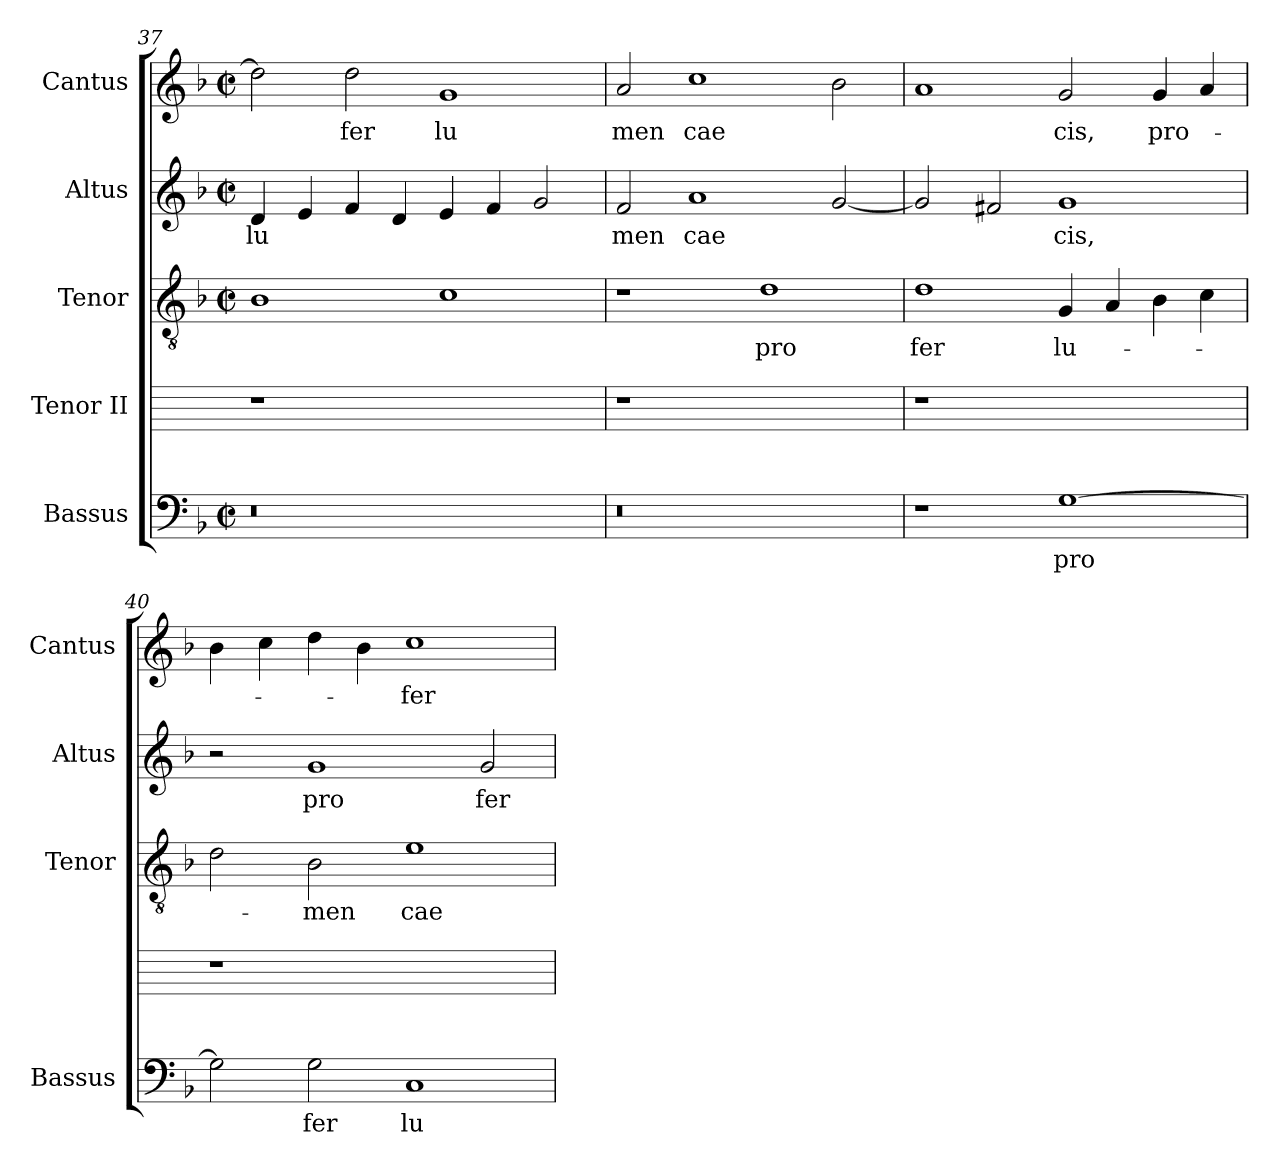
**kern	**text	**kern	**kern	**text	**kern	**text	**kern	**text
*part5	*part5	*part4	*part3	*part3	*part2	*part2	*part1	*part1
*staff5	*staff5	*staff4	*staff3	*staff3	*staff2	*staff2	*staff1	*staff1
*I"Bassus	*	*I"Tenor II	*I"Tenor	*	*I"Altus	*	*I"Cantus	*
*I'Bassus	*	*	*I'Tenor	*	*I'Altus	*	*I'Cantus	*
*clefF4	*	*	*clefGv2	*	*clefG2	*	*clefG2	*
*k[b-]	*	*	*k[b-]	*	*k[b-]	*	*k[b-]	*
*F:	*	*	*F:	*	*F:	*	*F:	*
*M2/2	*	*	*M2/2	*	*M2/2	*	*M2/2	*
*met(c|)	*	*	*met(c|)	*	*met(c|)	*	*met(c|)	*
=37	=37	=37	=37	=37	=37	=37	=37	=37
!	!	!	!	!	!	!LO:LY:b:cj	!	!
0r	.	1r	1B-	.	4d/	lu	2dd\]	.
.	.	.	.	.	4e/	.	.	.
!	!	!	!	!	!	!	!	!LO:LY:b:cj
.	.	.	.	.	4f/	.	2dd\	fer
.	.	.	.	.	4d/	.	.	.
!	!	!	!	!	!	!	!	!LO:LY:b:cj
.	.	1ryy	1c	.	4e/	.	1g	lu
.	.	.	.	.	4f/	.	.	.
.	.	.	.	.	2g/	.	.	.
=38	=38	=38	=38	=38	=38	=38	=38	=38
!	!	!	!	!	!	!LO:LY:b:cj	!	!LO:LY:b:cj
0r	.	1r	1r	.	2f/	men	2a/	men
!	!	!	!	!	!	!LO:LY:b:cj	!	!LO:LY:b:cj
.	.	.	.	.	1a	cae	1cc	cae
!	!	!	!	!LO:LY:b:cj	!	!	!	!
.	.	1ryy	1d	pro	.	.	.	.
.	.	.	.	.	[>2g/	.	2b-\	.
!!LO:LB:g=z
=39	=39	=39	=39	=39	=39	=39	=39	=39
!	!	!	!	!LO:LY:b:cj	!	!	!	!
1r	.	1r	1d	fer	2g/]	.	1a	.
.	.	.	.	.	2f#/	.	.	.
!	!LO:LY:b:cj	!	!	!LO:LY:b:cj	!	!LO:LY:b:cj	!	!LO:LY:b:cj
[>1G	pro	1ryy	4G/	lu-	1g	cis,	2g/	cis,
.	.	.	4A/	.	.	.	.	.
!	!	!	!	!	!	!	!	!LO:LY:b
.	.	.	4B-\	.	.	.	4g/	pro-
.	.	.	4c\	.	.	.	4a/	.
=40	=40	=40	=40	=40	=40	=40	=40	=40
2G\]	.	1r	2d\	.	2r	.	4b-\	.
.	.	.	.	.	.	.	4cc\	.
!	!LO:LY:b:cj	!	!	!LO:LY:b:cj	!	!LO:LY:b:cj	!	!
2G\	fer	.	2B-\	-men	1g	pro	4dd\	.
.	.	.	.	.	.	.	4b-\	.
!	!LO:LY:b:cj	!	!	!LO:LY:b:cj	!	!	!	!LO:LY:b:cj
1C	lu	1ryy	1e	cae-	.	.	1cc	-fer
!	!	!	!	!	!	!LO:LY:b:cj	!	!
.	.	.	.	.	2g/	fer	.	.
=	=	=	=	=	=	=	=	=
*-	*-	*-	*-	*-	*-	*-	*-	*-
